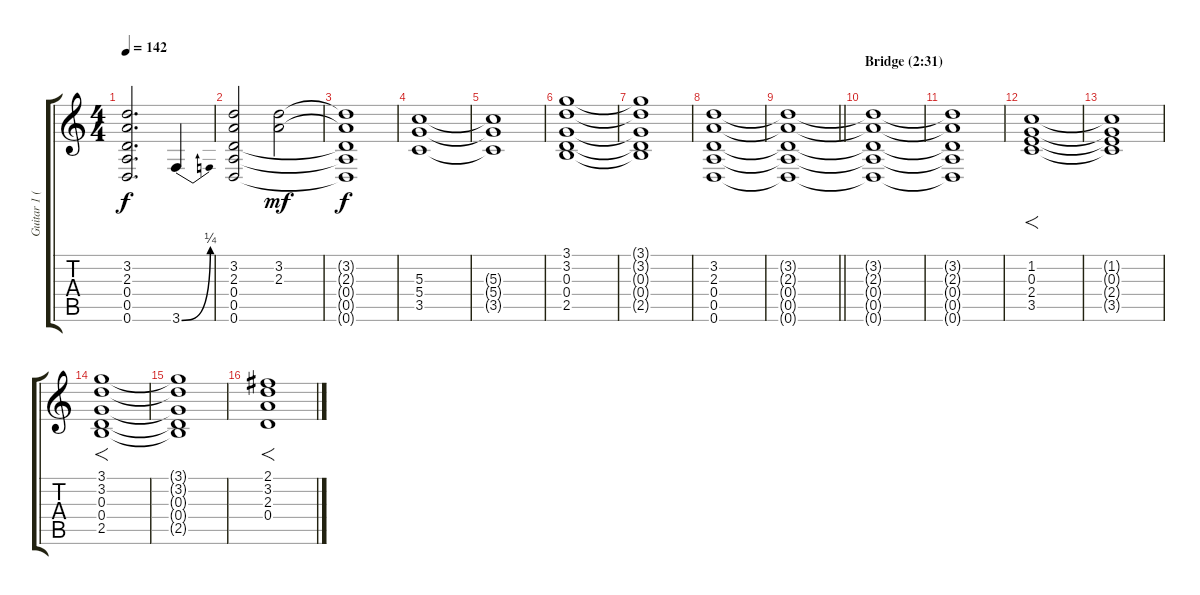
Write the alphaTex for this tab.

\track ("Guitar 1 (Slash)" "Guitar 1 (") {instrument overdrivenguitar}
\staff {score tabs}
\tuning (E4 B3 G3 D3 A2 D2) {hide}
\ts (4 4)
\tempo 142
\clef g2
\ks c
(3.2{t} 2.3{t} 0.4{t} 0.5{t} 0.6{t}).2{d dy f} 3.6{be (bend 0 0 60 1)}.4 |
(3.2 2.3 0.4 0.5 0.6).2 (3.2 2.3).2{dy mf} |
(3.2{t} 2.3{t} 0.4{t} 0.5{t} 0.6{t}).1{dy f} |
(5.3 5.4 3.5).1 |
(5.3{t} 5.4{t} 3.5{t}).1 |
(3.1 3.2 0.3 0.4 2.5).1 |
(3.1{t} 3.2{t} 0.3{t} 0.4{t} 2.5{t}).1 |
(3.2 2.3 0.4 0.5 0.6).1 |
\barLineRight lightlight
(3.2{t} 2.3{t} 0.4{t} 0.5{t} 0.6{t}).1 |
\section ("" "Bridge (2:31)")
(3.2{t} 2.3{t} 0.4{t} 0.5{t} 0.6{t}).1 |
(3.2{t} 2.3{t} 0.4{t} 0.5{t} 0.6{t}).1 |
(1.2 0.3 2.4 3.5).1{f volume 16 instrument electricguitarjazz} |
(1.2{t} 0.3{t} 2.4{t} 3.5{t}).1 |
(3.1 3.2 0.3 0.4 2.5).1{f} |
(3.1{t} 3.2{t} 0.3{t} 0.4{t} 2.5{t}).1 |
(2.1 3.2 2.3 0.4).1{f}
